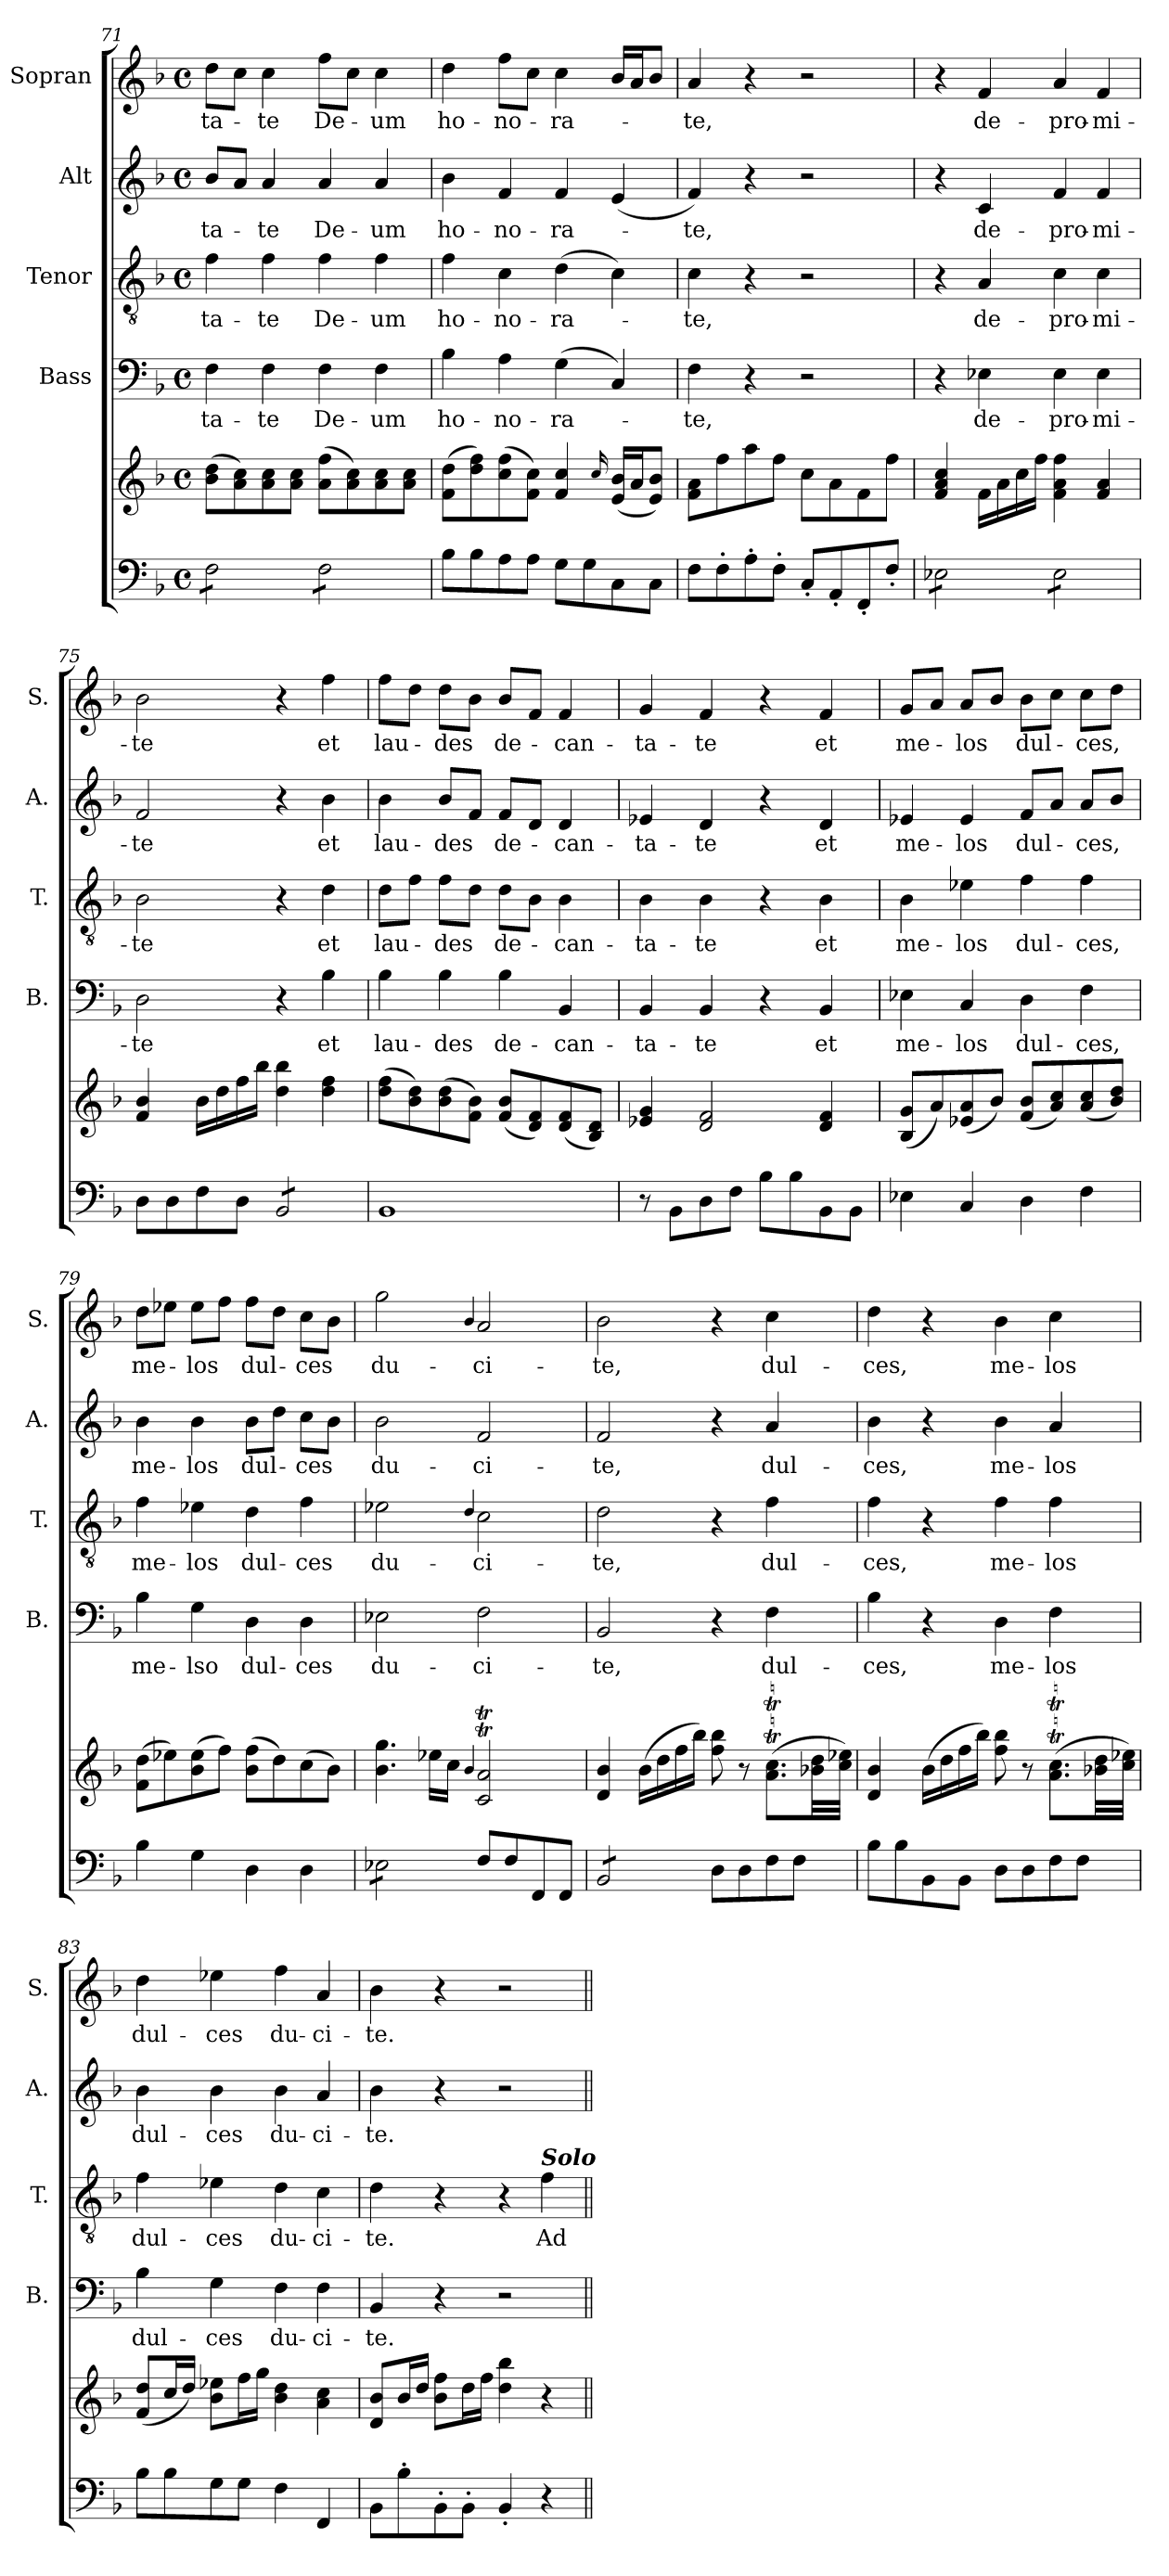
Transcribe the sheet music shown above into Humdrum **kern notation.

**kern	**kern	**kern	**text	**kern	**text	**kern	**text	**kern	**text
*part5	*part5	*part4	*part4	*part3	*part3	*part2	*part2	*part1	*part1
*staff6	*staff5	*staff4	*staff4	*staff3	*staff3	*staff2	*staff2	*staff1	*staff1
*	*	*I"Bass	*	*I"Tenor	*	*I"Alt	*	*I"Sopran	*
*	*	*I'B.	*	*I'T.	*	*I'A.	*	*I'S.	*
*clefF4	*clefG2	*clefF4	*	*clefGv2	*	*clefG2	*	*clefG2	*
*k[b-]	*k[b-]	*k[b-]	*	*k[b-]	*	*k[b-]	*	*k[b-]	*
*F:	*F:	*F:	*	*F:	*	*F:	*	*F:	*
*M4/4	*M4/4	*M4/4	*	*M4/4	*	*M4/4	*	*M4/4	*
*met(c)	*met(c)	*met(c)	*	*met(c)	*	*met(c)	*	*met(c)	*
=71	=71	=71	=71	=71	=71	=71	=71	=71	=71
!	!	!	!LO:LY:b	!	!LO:LY:b	!	!LO:LY:b	!	!LO:LY:b
*tremolo	*	*	*	*	*	*	*	*	*
8F\L	(>8b-\ 8dd\L	4F\	-ta-	4f\	-ta-	8b-/L	-ta-	8dd\L	-ta-
8F\	8a\ 8cc\)	.	.	.	.	8a/J	.	8cc\J	.
!	!	!	!LO:LY:b	!	!LO:LY:b	!	!LO:LY:b	!	!LO:LY:b
8F\	8a\ 8cc\	4F\	-te	4f\	-te	4a/	-te	4cc\	-te
8F\J	8a\ 8cc\J	.	.	.	.	.	.	.	.
!	!	!	!LO:LY:b	!	!LO:LY:b	!	!LO:LY:b	!	!LO:LY:b
8F\L	(>8a\ 8ff\L	4F\	De-	4f\	De-	4a/	De-	8ff\L	De-
8F\	8a\ 8cc\)	.	.	.	.	.	.	8cc\J	.
!	!	!	!LO:LY:b	!	!LO:LY:b	!	!LO:LY:b	!	!LO:LY:b
8F\	8a\ 8cc\	4F\	-um	4f\	-um	4a/	-um	4cc\	-um
8F\J	8a\ 8cc\J	.	.	.	.	.	.	.	.
*Xtremolo	*	*	*	*	*	*	*	*	*
=72	=72	=72	=72	=72	=72	=72	=72	=72	=72
!	!	!	!LO:LY:b	!	!LO:LY:b	!	!LO:LY:b	!	!LO:LY:b
8B-\L	(>8f\ 8dd\L	4B-\	ho-	4f\	ho-	4b-\	ho-	4dd\	ho-
8B-\	8dd\ 8ff\)	.	.	.	.	.	.	.	.
!	!	!	!LO:LY:b	!	!LO:LY:b	!	!LO:LY:b	!	!LO:LY:b
8A\	(>8cc\ 8ff\	4A\	-no-	4c\	-no-	4f/	-no-	8ff\L	-no-
8A\J	8f\ 8cc\J)	.	.	.	.	.	.	8cc\J	.
!	!	!	!LO:LY:b	!	!LO:LY:b	!	!LO:LY:b	!	!LO:LY:b
8G\L	4f/ 4cc/	(>4G\	-ra-	(>4d\	-ra-	4f/	-ra-	4cc\	-ra-
8G\	.	.	.	.	.	.	.	.	.
.	16qqcc/	.	.	.	.	.	.	.	.
8C\	(<16e/ 16b-/LL	4C/)	.	4c\)	.	(<4e/	.	16b-/LL	.
.	16a/J	.	.	.	.	.	.	16a/J	.
8C\J	8e/ 8b-/J)	.	.	.	.	.	.	8b-/J	.
!!LO:PB:g=z
=73	=73	=73	=73	=73	=73	=73	=73	=73	=73
!	!	!	!LO:LY:b	!	!LO:LY:b	!	!LO:LY:b	!	!LO:LY:b
8F\L	8f\ 8a\L	4F\	-te,	4c\	-te,	4f/)	-te,	4a/	-te,
8F'>\	8ff\	.	.	.	.	.	.	.	.
8A'>\	8aa\	4r	.	4r	.	4r	.	4r	.
8F'>\J	8ff\J	.	.	.	.	.	.	.	.
8C'</L	8cc\L	2r	.	2r	.	2r	.	2r	.
8AA'</	8a\	.	.	.	.	.	.	.	.
8FF'</	8f\	.	.	.	.	.	.	.	.
8F'</J	8ff\J	.	.	.	.	.	.	.	.
=74	=74	=74	=74	=74	=74	=74	=74	=74	=74
*tremolo	*	*	*	*	*	*	*	*	*
8E-X\L	4f/ 4a/ 4cc/	4r	.	4r	.	4r	.	4r	.
8E-X\	.	.	.	.	.	.	.	.	.
!	!	!	!LO:LY:b	!	!LO:LY:b	!	!LO:LY:b	!	!LO:LY:b
8E-X\	16f\LL	4E-X\	de-	4A/	de-	4c/	de-	4f/	de-
.	16a\	.	.	.	.	.	.	.	.
8E-X\J	16cc\	.	.	.	.	.	.	.	.
.	16ff\JJ	.	.	.	.	.	.	.	.
!	!	!	!LO:LY:b	!	!LO:LY:b	!	!LO:LY:b	!	!LO:LY:b
8E-\L	4f\ 4a\ 4ff\	4E-\	-pro-	4c\	-pro-	4f/	-pro-	4a/	-pro-
8E-\	.	.	.	.	.	.	.	.	.
!	!	!	!LO:LY:b	!	!LO:LY:b	!	!LO:LY:b	!	!LO:LY:b
8E-\	4f/ 4a/	4E-\	-mi-	4c\	-mi-	4f/	-mi-	4f/	-mi-
8E-\J	.	.	.	.	.	.	.	.	.
*Xtremolo	*	*	*	*	*	*	*	*	*
=75	=75	=75	=75	=75	=75	=75	=75	=75	=75
!	!	!	!LO:LY:b	!	!LO:LY:b	!	!LO:LY:b	!	!LO:LY:b
8D\L	4f/ 4b-/	2D\	-te	2B-\	-te	2f/	-te	2b-\	-te
8D\	.	.	.	.	.	.	.	.	.
8F\	16b-\LL	.	.	.	.	.	.	.	.
.	16dd\	.	.	.	.	.	.	.	.
8D\J	16ff\	.	.	.	.	.	.	.	.
.	16bb-\JJ	.	.	.	.	.	.	.	.
*tremolo	*	*	*	*	*	*	*	*	*
8BB-/L	4dd\ 4bb-\	4r	.	4r	.	4r	.	4r	.
8BB-/	.	.	.	.	.	.	.	.	.
!	!	!	!LO:LY:b	!	!LO:LY:b	!	!LO:LY:b	!	!LO:LY:b
8BB-/	4dd\ 4ff\	4B-\	et	4d\	et	4b-\	et	4ff\	et
8BB-/J	.	.	.	.	.	.	.	.	.
*Xtremolo	*	*	*	*	*	*	*	*	*
=76	=76	=76	=76	=76	=76	=76	=76	=76	=76
!	!	!	!LO:LY:b	!	!LO:LY:b	!	!LO:LY:b	!	!LO:LY:b
1BB-	(>8dd\ 8ff\L	4B-\	lau-	8d\L	lau-	4b-\	lau-	8ff\L	lau-
.	8b-\ 8dd\)	.	.	8f\J	.	.	.	8dd\J	.
!	!	!	!LO:LY:b	!	!LO:LY:b	!	!LO:LY:b	!	!LO:LY:b
.	(>8b-\ 8dd\	4B-\	-des	8f\L	-des	8b-/L	-des	8dd\L	-des
.	8f\ 8b-\J)	.	.	8d\J	.	8f/J	.	8b-\J	.
!	!	!	!LO:LY:b	!	!LO:LY:b	!	!LO:LY:b	!	!LO:LY:b
.	(<8f/ 8b-/L	4B-\	de-	8d\L	de-	8f/L	de-	8b-/L	de-
.	8d/ 8f/)	.	.	8B-\J	.	8d/J	.	8f/J	.
!	!	!	!LO:LY:b	!	!LO:LY:b	!	!LO:LY:b	!	!LO:LY:b
.	(<8d/ 8f/	4BB-/	-can-	4B-\	-can-	4d/	-can-	4f/	-can-
.	8B-/ 8d/J)	.	.	.	.	.	.	.	.
!!LO:LB:g=z
=77	=77	=77	=77	=77	=77	=77	=77	=77	=77
!	!	!	!LO:LY:b	!	!LO:LY:b	!	!LO:LY:b	!	!LO:LY:b
8r	4e-X/ 4g/	4BB-/	-ta-	4B-\	-ta-	4e-X/	-ta-	4g/	-ta-
8BB-\L	.	.	.	.	.	.	.	.	.
!	!	!	!LO:LY:b	!	!LO:LY:b	!	!LO:LY:b	!	!LO:LY:b
8D\	2d/ 2f/	4BB-/	-te	4B-\	-te	4d/	-te	4f/	-te
8F\J	.	.	.	.	.	.	.	.	.
8B-\L	.	4r	.	4r	.	4r	.	4r	.
8B-\	.	.	.	.	.	.	.	.	.
!	!	!	!LO:LY:b	!	!LO:LY:b	!	!LO:LY:b	!	!LO:LY:b
8BB-\	4d/ 4f/	4BB-/	et	4B-\	et	4d/	et	4f/	et
8BB-\J	.	.	.	.	.	.	.	.	.
=78	=78	=78	=78	=78	=78	=78	=78	=78	=78
!	!	!	!LO:LY:b	!	!LO:LY:b	!	!LO:LY:b	!	!LO:LY:b
4E-X\	(<8B-/ 8g/L	4E-X\	me-	4B-\	me-	4e-X/	me-	8g/L	me-
.	8a/)	.	.	.	.	.	.	8a/J	.
!	!	!	!LO:LY:b	!	!LO:LY:b	!	!LO:LY:b	!	!LO:LY:b
4C/	(<8e-X/ 8a/	4C/	-los	4e-X\	-los	4e-/	-los	8a/L	-los
.	8b-/J)	.	.	.	.	.	.	8b-/J	.
!	!	!	!LO:LY:b	!	!LO:LY:b	!	!LO:LY:b	!	!LO:LY:b
4D\	(<8f/ 8b-/L	4D\	dul-	4f\	dul-	8f/L	dul-	8b-\L	dul-
.	8a/ 8cc/)	.	.	.	.	8a/J	.	8cc\J	.
!	!	!	!LO:LY:b	!	!LO:LY:b	!	!LO:LY:b	!	!LO:LY:b
4F\	(<8a/ 8cc/	4F\	-ces,	4f\	-ces,	8a/L	-ces,	8cc\L	-ces,
.	8b-/ 8dd/J)	.	.	.	.	8b-/J	.	8dd\J	.
=79	=79	=79	=79	=79	=79	=79	=79	=79	=79
!	!	!	!LO:LY:b	!	!LO:LY:b	!	!LO:LY:b	!	!LO:LY:b
4B-\	(>8f\ 8dd\L	4B-\	me-	4f\	me-	4b-\	me-	8dd\L	me-
.	8ee-X\)	.	.	.	.	.	.	8ee-X\J	.
!	!	!	!LO:LY:b	!	!LO:LY:b	!	!LO:LY:b	!	!LO:LY:b
4G\	(>8b-\ 8ee-\	4G\	-lso	4e-X\	-los	4b-\	-los	8ee-\L	-los
.	8ff\J)	.	.	.	.	.	.	8ff\J	.
!	!	!	!LO:LY:b	!	!LO:LY:b	!	!LO:LY:b	!	!LO:LY:b
4D\	(>8b-\ 8ff\L	4D\	dul-	4d\	dul-	8b-\L	dul-	8ff\L	dul-
.	8dd\)	.	.	.	.	8dd\J	.	8dd\J	.
!	!	!	!LO:LY:b	!	!LO:LY:b	!	!LO:LY:b	!	!LO:LY:b
4D\	(>8cc\	4D\	-ces	4f\	-ces	8cc\L	-ces	8cc\L	-ces
.	8b-\J)	.	.	.	.	8b-\J	.	8b-\J	.
=80	=80	=80	=80	=80	=80	=80	=80	=80	=80
!	!	!	!LO:LY:b	!	!LO:LY:b	!	!LO:LY:b	!	!LO:LY:b
*tremolo	*	*	*	*	*	*	*	*	*
8E-X\L	4.b-\ 4.gg\	2E-X\	du-	2e-X\	du-	2b-\	du-	2gg\	du-
8E-X\	.	.	.	.	.	.	.	.	.
8E-X\	.	.	.	.	.	.	.	.	.
8E-X\J	16ee-X\LL	.	.	.	.	.	.	.	.
*Xtremolo	*	*	*	*	*	*	*	*	*
.	16cc\JJ	.	.	.	.	.	.	.	.
.	4qqb-/	.	.	4qqd/	.	.	.	4qqb-/	.
!	!	!	!LO:LY:b	!	!LO:LY:b	!	!LO:LY:b	!	!LO:LY:b
8F/L	2c/T 2a/T	2F\	-ci-	2c\	-ci-	2f/	-ci-	2a/	-ci-
8F/	.	.	.	.	.	.	.	.	.
8FF/	.	.	.	.	.	.	.	.	.
8FF/J	.	.	.	.	.	.	.	.	.
!!LO:PB:g=z
=81	=81	=81	=81	=81	=81	=81	=81	=81	=81
!	!	!	!LO:LY:b	!	!LO:LY:b	!	!LO:LY:b	!	!LO:LY:b
*tremolo	*	*	*	*	*	*	*	*	*
8BB-/L	4d/ 4b-/	2BB-/	-te,	2d\	-te,	2f/	-te,	2b-\	-te,
8BB-/	.	.	.	.	.	.	.	.	.
8BB-/	(>16b-\LL	.	.	.	.	.	.	.	.
.	16dd\	.	.	.	.	.	.	.	.
8BB-/J	16ff\	.	.	.	.	.	.	.	.
*Xtremolo	*	*	*	*	*	*	*	*	*
.	16bb-\JJ)	.	.	.	.	.	.	.	.
8D\L	8ff\ 8bb-\	4r	.	4r	.	4r	.	4r	.
8D\	8r	.	.	.	.	.	.	.	.
!	!	!	!LO:LY:b	!	!LO:LY:b	!	!LO:LY:b	!	!LO:LY:b
8F\	(>8.a\T 8.cc\TL	4F\	dul-	4f\	dul-	4a/	dul-	4cc\	dul-
8F\J	.	.	.	.	.	.	.	.	.
.	32b-\ 32dd\LL	.	.	.	.	.	.	.	.
.	32cc\ 32ee-X\JJJ)	.	.	.	.	.	.	.	.
=82	=82	=82	=82	=82	=82	=82	=82	=82	=82
!	!	!	!LO:LY:b	!	!LO:LY:b	!	!LO:LY:b	!	!LO:LY:b
8B-\L	4d/ 4b-/	4B-\	-ces,	4f\	-ces,	4b-\	-ces,	4dd\	-ces,
8B-\	.	.	.	.	.	.	.	.	.
8BB-\	(>16b-\LL	4r	.	4r	.	4r	.	4r	.
.	16dd\	.	.	.	.	.	.	.	.
8BB-\J	16ff\	.	.	.	.	.	.	.	.
.	16bb-\JJ)	.	.	.	.	.	.	.	.
!	!	!	!LO:LY:b	!	!LO:LY:b	!	!LO:LY:b	!	!LO:LY:b
8D\L	8ff\ 8bb-\	4D\	me-	4f\	me-	4b-\	me-	4b-\	me-
8D\	8r	.	.	.	.	.	.	.	.
!	!	!	!LO:LY:b	!	!LO:LY:b	!	!LO:LY:b	!	!LO:LY:b
8F\	(>8.a\T 8.cc\TL	4F\	-los	4f\	-los	4a/	-los	4cc\	-los
8F\J	.	.	.	.	.	.	.	.	.
.	32b-\ 32dd\LL	.	.	.	.	.	.	.	.
.	32cc\ 32ee-X\JJJ)	.	.	.	.	.	.	.	.
=83	=83	=83	=83	=83	=83	=83	=83	=83	=83
!	!	!	!LO:LY:b	!	!LO:LY:b	!	!LO:LY:b	!	!LO:LY:b
8B-\L	(<8f/ 8dd/L	4B-\	dul-	4f\	dul-	4b-\	dul-	4dd\	dul-
8B-\	16cc/L	.	.	.	.	.	.	.	.
.	16dd/JJ)	.	.	.	.	.	.	.	.
!	!	!	!LO:LY:b	!	!LO:LY:b	!	!LO:LY:b	!	!LO:LY:b
8G\	8b-\ 8ee-X\L	4G\	-ces	4e-X\	-ces	4b-\	-ces	4ee-X\	-ces
8G\J	16ff\L	.	.	.	.	.	.	.	.
.	16gg\JJ	.	.	.	.	.	.	.	.
!	!	!	!LO:LY:b	!	!LO:LY:b	!	!LO:LY:b	!	!LO:LY:b
4F\	4b-\ 4dd\	4F\	du-	4d\	du-	4b-\	du-	4ff\	du-
!	!	!	!LO:LY:b	!	!LO:LY:b	!	!LO:LY:b	!	!LO:LY:b
4FF/	4a\ 4cc\	4F\	-ci-	4c\	-ci-	4a/	-ci-	4a/	-ci-
=84	=84	=84	=84	=84	=84	=84	=84	=84	=84
!	!	!	!LO:LY:b	!	!LO:LY:b	!	!LO:LY:b	!	!LO:LY:b
8BB-\L	8d/ 8b-/L	4BB-/	-te.	4d\	-te.	4b-\	-te.	4b-\	-te.
8B-'>\	16b-/L	.	.	.	.	.	.	.	.
.	16dd/JJ	.	.	.	.	.	.	.	.
8BB-'>\	8b-\ 8ff\L	4r	.	4r	.	4r	.	4r	.
8BB-'>\J	16dd\L	.	.	.	.	.	.	.	.
.	16ff\JJ	.	.	.	.	.	.	.	.
4BB-'</	4dd\ 4bb-\	2r	.	4r	.	2r	.	2r	.
!	!	!	!	!LO:TX:a:Bi:t=Solo	!	!	!	!	!
!	!	!	!	!	!LO:LY:b	!	!	!	!
4r	4r	.	.	4f\	Ad	.	.	.	.
=||	=||	=||	=||	=||	=||	=||	=||	=||	=||
*-	*-	*-	*-	*-	*-	*-	*-	*-	*-
